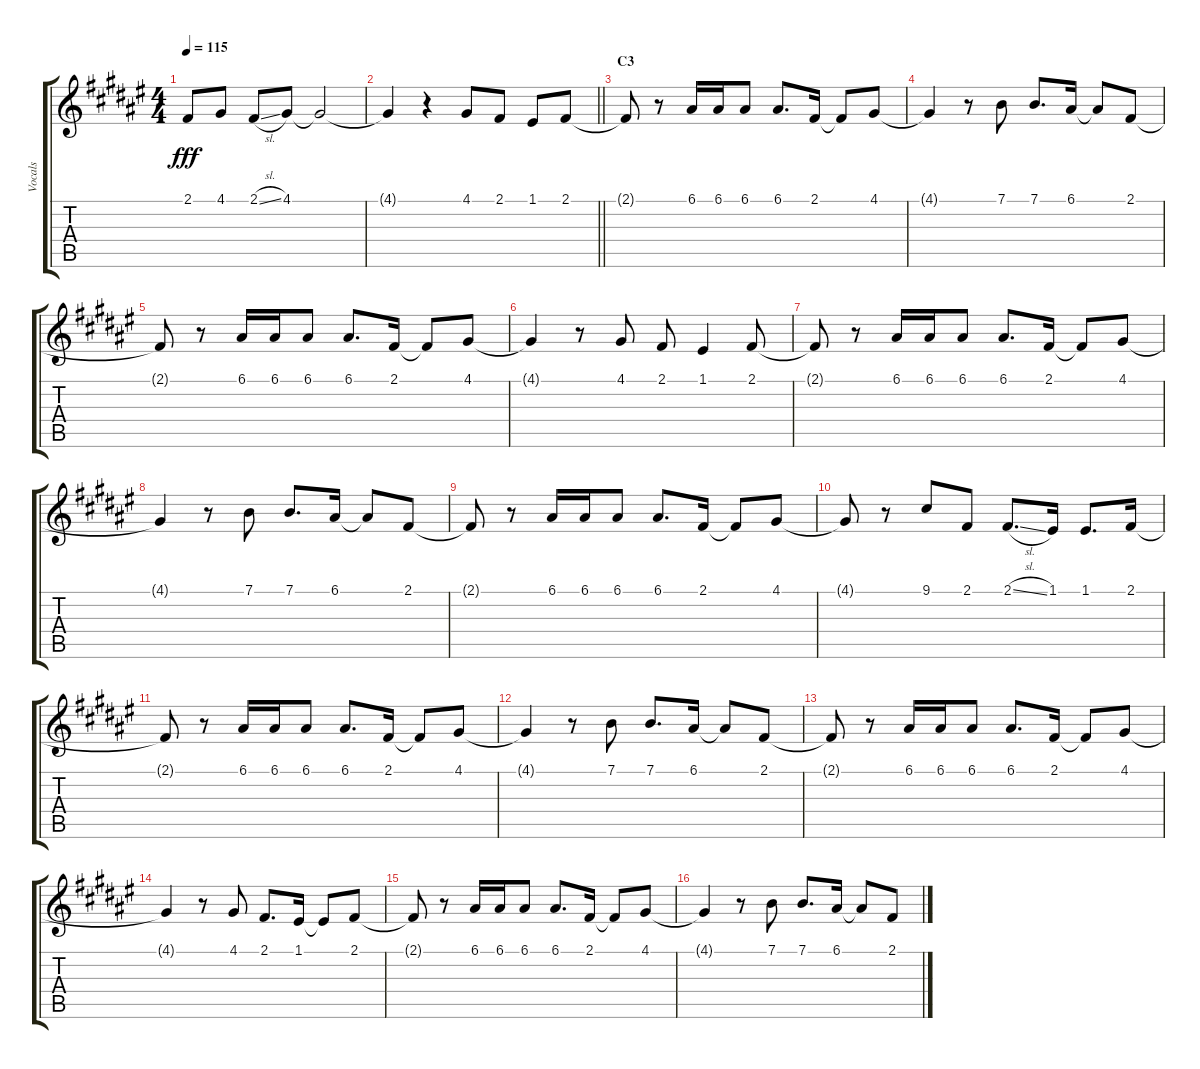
\track ("Vocals" "Vocals") {instrument voiceoohs}
\staff {score tabs}
\tuning (E4 B3 G3 D3 A2 E2) {hide}
\ts (4 4)
\tempo 115
\clef g2
\ks f#
2.1{t}.8{dy fff} 4.1.8 2.1{sl}.8 4.1.8 4.1{t}.2 |
\barLineRight lightlight
4.1{t}.4 r.4 4.1.8 2.1.8 1.1.8 2.1.8 |
\section ("" "C3")
2.1{t}.8 r.8 6.1.16 6.1.16 6.1.8 6.1.8{d} 2.1.16 2.1{t}.8 4.1.8 |
4.1{t}.4 r.8 7.1.8 7.1.8{d} 6.1.16 6.1{t}.8 2.1.8 |
2.1{t}.8 r.8 6.1.16 6.1.16 6.1.8 6.1.8{d} 2.1.16 2.1{t}.8 4.1.8 |
4.1{t}.4 r.8 4.1.8 2.1.8 1.1.4 2.1.8 |
2.1{t}.8 r.8 6.1.16 6.1.16 6.1.8 6.1.8{d} 2.1.16 2.1{t}.8 4.1.8 |
4.1{t}.4 r.8 7.1.8 7.1.8{d} 6.1.16 6.1{t}.8 2.1.8 |
2.1{t}.8 r.8 6.1.16 6.1.16 6.1.8 6.1.8{d} 2.1.16 2.1{t}.8 4.1.8 |
4.1{t}.8 r.8 9.1.8 2.1.8 2.1{sl}.8{d} 1.1.16 1.1.8{d} 2.1.16 |
2.1{t}.8 r.8 6.1.16 6.1.16 6.1.8 6.1.8{d} 2.1.16 2.1{t}.8 4.1.8 |
4.1{t}.4 r.8 7.1.8 7.1.8{d} 6.1.16 6.1{t}.8 2.1.8 |
2.1{t}.8 r.8 6.1.16 6.1.16 6.1.8 6.1.8{d} 2.1.16 2.1{t}.8 4.1.8 |
4.1{t}.4 r.8 4.1.8 2.1.8{d} 1.1.16 1.1{t}.8 2.1.8 |
2.1{t}.8 r.8 6.1.16 6.1.16 6.1.8 6.1.8{d} 2.1.16 2.1{t}.8 4.1.8 |
4.1{t}.4 r.8 7.1.8 7.1.8{d} 6.1.16 6.1{t}.8 2.1.8
